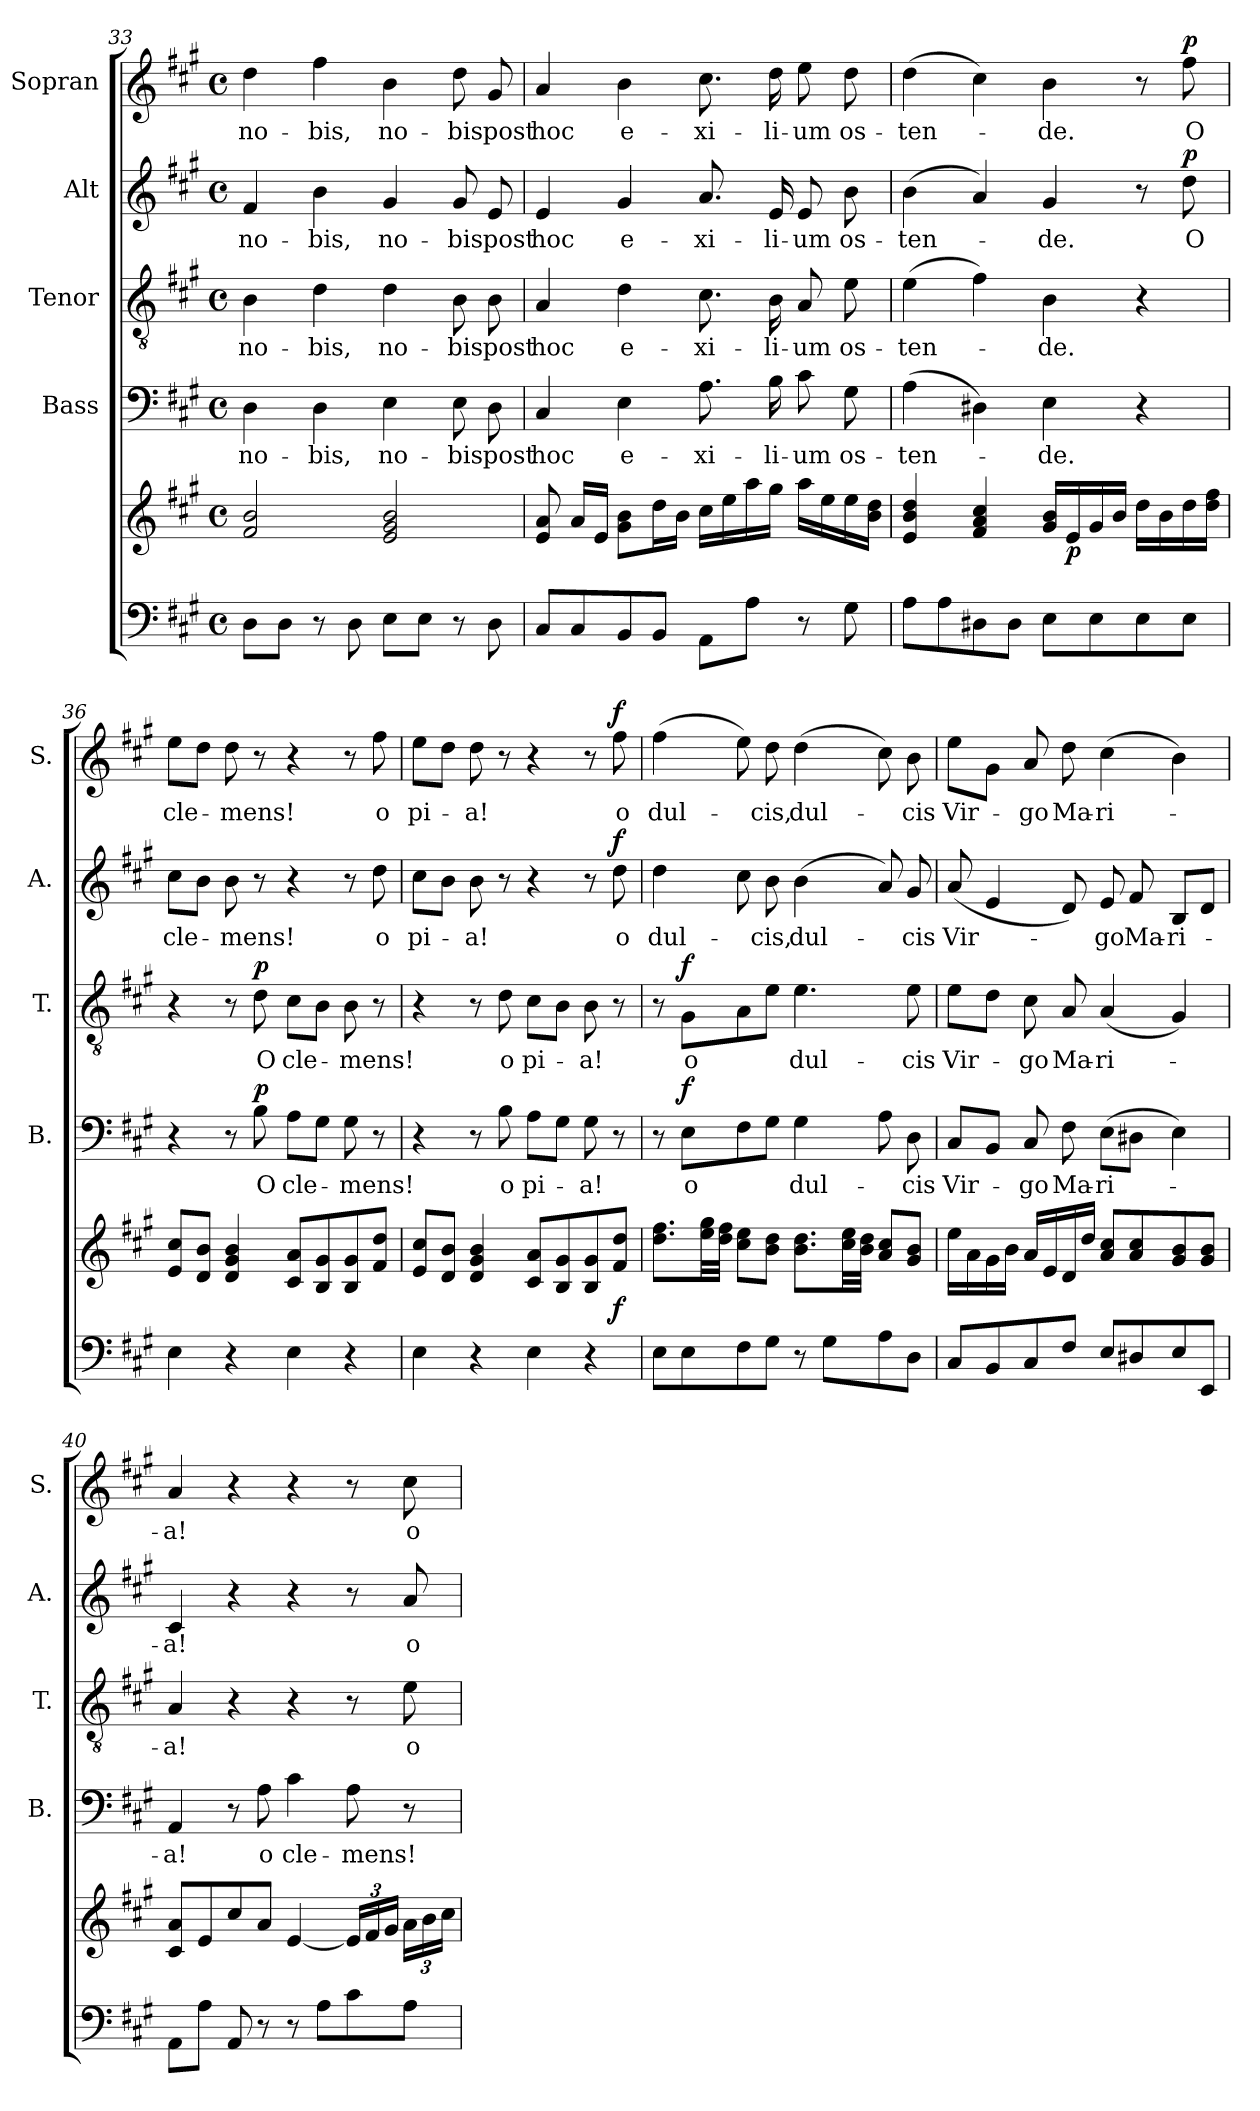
**kern	**kern	**dynam	**kern	**text	**dynam	**kern	**text	**dynam	**kern	**text	**dynam	**kern	**text	**dynam
*part5	*part5	*part5	*part4	*part4	*part4	*part3	*part3	*part3	*part2	*part2	*part2	*part1	*part1	*part1
*staff6	*staff5	*staff5/6	*staff4	*staff4	*staff4	*staff3	*staff3	*staff3	*staff2	*staff2	*staff2	*staff1	*staff1	*staff1
*	*	*	*I"Bass	*	*	*I"Tenor	*	*	*I"Alt	*	*	*I"Sopran	*	*
*	*	*	*I'B.	*	*	*I'T.	*	*	*I'A.	*	*	*I'S.	*	*
*clefF4	*clefG2	*	*clefF4	*	*	*clefGv2	*	*	*clefG2	*	*	*clefG2	*	*
*k[f#c#g#]	*k[f#c#g#]	*	*k[f#c#g#]	*	*	*k[f#c#g#]	*	*	*k[f#c#g#]	*	*	*k[f#c#g#]	*	*
*A:	*A:	*	*A:	*	*	*A:	*	*	*A:	*	*	*A:	*	*
*M4/4	*M4/4	*	*M4/4	*	*	*M4/4	*	*	*M4/4	*	*	*M4/4	*	*
*met(c)	*met(c)	*	*met(c)	*	*	*met(c)	*	*	*met(c)	*	*	*met(c)	*	*
=33	=33	=33	=33	=33	=33	=33	=33	=33	=33	=33	=33	=33	=33	=33
!	!	!	!	!LO:LY:b	!	!	!LO:LY:b	!	!	!LO:LY:b	!	!	!LO:LY:b	!
8D\L	2f#/ 2b/	.	4D\	no-	.	4B\	no-	.	4f#/	no-	.	4dd\	no-	.
8D\J	.	.	.	.	.	.	.	.	.	.	.	.	.	.
!	!	!	!	!LO:LY:b	!	!	!LO:LY:b	!	!	!LO:LY:b	!	!	!LO:LY:b	!
8r	.	.	4D\	-bis,	.	4d\	-bis,	.	4b\	-bis,	.	4ff#\	-bis,	.
8D\	.	.	.	.	.	.	.	.	.	.	.	.	.	.
!	!	!	!	!LO:LY:b	!	!	!LO:LY:b	!	!	!LO:LY:b	!	!	!LO:LY:b	!
8E\L	2e/ 2g#/ 2b/	.	4E\	no-	.	4d\	no-	.	4g#/	no-	.	4b\	no-	.
8E\J	.	.	.	.	.	.	.	.	.	.	.	.	.	.
!	!	!	!	!LO:LY:b	!	!	!LO:LY:b	!	!	!LO:LY:b	!	!	!LO:LY:b	!
8r	.	.	8E\	-bis	.	8B\	-bis	.	8g#/	-bis	.	8dd\	-bis	.
!	!	!	!	!LO:LY:b	!	!	!LO:LY:b	!	!	!LO:LY:b	!	!	!LO:LY:b	!
8D\	.	.	8D\	post	.	8B\	post	.	8e/	post	.	8g#/	post	.
=34	=34	=34	=34	=34	=34	=34	=34	=34	=34	=34	=34	=34	=34	=34
!	!	!	!	!LO:LY:b	!	!	!LO:LY:b	!	!	!LO:LY:b	!	!	!LO:LY:b	!
8C#/L	8e/ 8a/	.	4C#/	hoc	.	4A/	hoc	.	4e/	hoc	.	4a/	hoc	.
8C#/	16a/LL	.	.	.	.	.	.	.	.	.	.	.	.	.
.	16e/JJ	.	.	.	.	.	.	.	.	.	.	.	.	.
!	!	!	!	!LO:LY:b	!	!	!LO:LY:b	!	!	!LO:LY:b	!	!	!LO:LY:b	!
8BB/	8g#\ 8b\L	.	4E\	e-	.	4d\	e-	.	4g#/	e-	.	4b\	e-	.
8BB/J	16dd\L	.	.	.	.	.	.	.	.	.	.	.	.	.
.	16b\JJ	.	.	.	.	.	.	.	.	.	.	.	.	.
!	!	!	!	!LO:LY:b	!	!	!LO:LY:b	!	!	!LO:LY:b	!	!	!LO:LY:b	!
8AA\L	16cc#\LL	.	8.A\	-xi-	.	8.c#\	-xi-	.	8.a/	-xi-	.	8.cc#\	-xi-	.
.	16ee\	.	.	.	.	.	.	.	.	.	.	.	.	.
8A\J	16aa\	.	.	.	.	.	.	.	.	.	.	.	.	.
!	!	!	!	!LO:LY:b	!	!	!LO:LY:b	!	!	!LO:LY:b	!	!	!LO:LY:b	!
.	16gg#\JJ	.	16B\	-li-	.	16B\	-li-	.	16e/	-li-	.	16dd\	-li-	.
!	!	!	!	!LO:LY:b	!	!	!LO:LY:b	!	!	!LO:LY:b	!	!	!LO:LY:b	!
8r	16aa\LL	.	8c#\	-um	.	8A/	-um	.	8e/	-um	.	8ee\	-um	.
.	16ee\	.	.	.	.	.	.	.	.	.	.	.	.	.
!	!	!	!	!LO:LY:b	!	!	!LO:LY:b	!	!	!LO:LY:b	!	!	!LO:LY:b	!
8G#\	16ee\	.	8G#\	os-	.	8e\	os-	.	8b\	os-	.	8dd\	os-	.
.	16b\ 16dd\JJ	.	.	.	.	.	.	.	.	.	.	.	.	.
!!LO:PB:g=z
=35	=35	=35	=35	=35	=35	=35	=35	=35	=35	=35	=35	=35	=35	=35
!	!	!	!	!LO:LY:b	!	!	!LO:LY:b	!	!	!LO:LY:b	!	!	!LO:LY:b	!
8A\L	4e/ 4b/ 4dd/	.	(>4A\	-ten-	.	(>4e\	-ten-	.	(>4b\	-ten-	.	(>4dd\	-ten-	.
8A\	.	.	.	.	.	.	.	.	.	.	.	.	.	.
8D#X\	4f#/ 4a/ 4cc#/	.	4D#X\)	.	.	4f#\)	.	.	4a/)	.	.	4cc#\)	.	.
8D#\J	.	.	.	.	.	.	.	.	.	.	.	.	.	.
!	!	!	!	!LO:LY:b	!	!	!LO:LY:b	!	!	!LO:LY:b	!	!	!LO:LY:b	!
8E\L	16g#/ 16b/LL	.	4E\	-de.	.	4B\	-de.	.	4g#/	-de.	.	4b\	-de.	.
!	!	!LO:DY:b	!	!	!	!	!	!	!	!	!	!	!	!
.	16e/	p	.	.	.	.	.	.	.	.	.	.	.	.
8E\	16g#/	.	.	.	.	.	.	.	.	.	.	.	.	.
.	16b/JJ	.	.	.	.	.	.	.	.	.	.	.	.	.
8E\	16dd\LL	.	4r	.	.	4r	.	.	8r	.	.	8r	.	.
.	16b\	.	.	.	.	.	.	.	.	.	.	.	.	.
!	!	!	!	!	!	!	!	!	!	!LO:LY:b	!LO:DY:a	!	!LO:LY:b	!LO:DY:a
8E\J	16dd\	.	.	.	.	.	.	.	8dd\	O	p	8ff#\	O	p
.	16dd\ 16ff#\JJ	.	.	.	.	.	.	.	.	.	.	.	.	.
=36	=36	=36	=36	=36	=36	=36	=36	=36	=36	=36	=36	=36	=36	=36
!	!	!	!	!	!	!	!	!	!	!LO:LY:b	!	!	!LO:LY:b	!
4E\	8e/ 8cc#/L	.	4r	.	.	4r	.	.	8cc#\L	cle-	.	8ee\L	cle-	.
.	8d/ 8b/J	.	.	.	.	.	.	.	8b\J	.	.	8dd\J	.	.
!	!	!	!	!	!	!	!	!	!	!LO:LY:b	!	!	!LO:LY:b	!
4r	4d/ 4g#/ 4b/	.	8r	.	.	8r	.	.	8b\	-mens!	.	8dd\	-mens!	.
!	!	!	!	!LO:LY:b	!LO:DY:a	!	!LO:LY:b	!LO:DY:a	!	!	!	!	!	!
.	.	.	8B\	O	p	8d\	O	p	8r	.	.	8r	.	.
!	!	!	!	!LO:LY:b	!	!	!LO:LY:b	!	!	!	!	!	!	!
4E\	8c#/ 8a/L	.	8A\L	cle-	.	8c#\L	cle-	.	4r	.	.	4r	.	.
.	8B/ 8g#/	.	8G#\J	.	.	8B\J	.	.	.	.	.	.	.	.
!	!	!	!	!LO:LY:b	!	!	!LO:LY:b	!	!	!	!	!	!	!
4r	8B/ 8g#/	.	8G#\	-mens!	.	8B\	-mens!	.	8r	.	.	8r	.	.
!	!	!	!	!	!	!	!	!	!	!LO:LY:b	!	!	!LO:LY:b	!
.	8f#/ 8dd/J	.	8r	.	.	8r	.	.	8dd\	o	.	8ff#\	o	.
=37	=37	=37	=37	=37	=37	=37	=37	=37	=37	=37	=37	=37	=37	=37
!	!	!	!	!	!	!	!	!	!	!LO:LY:b	!	!	!LO:LY:b	!
4E\	8e/ 8cc#/L	.	4r	.	.	4r	.	.	8cc#\L	pi-	.	8ee\L	pi-	.
.	8d/ 8b/J	.	.	.	.	.	.	.	8b\J	.	.	8dd\J	.	.
!	!	!	!	!	!	!	!	!	!	!LO:LY:b	!	!	!LO:LY:b	!
4r	4d/ 4g#/ 4b/	.	8r	.	.	8r	.	.	8b\	-a!	.	8dd\	-a!	.
!	!	!	!	!LO:LY:b	!	!	!LO:LY:b	!	!	!	!	!	!	!
.	.	.	8B\	o	.	8d\	o	.	8r	.	.	8r	.	.
!	!	!	!	!LO:LY:b	!	!	!LO:LY:b	!	!	!	!	!	!	!
4E\	8c#/ 8a/L	.	8A\L	pi-	.	8c#\L	pi-	.	4r	.	.	4r	.	.
.	8B/ 8g#/	.	8G#\J	.	.	8B\J	.	.	.	.	.	.	.	.
!	!	!	!	!LO:LY:b	!	!	!LO:LY:b	!	!	!	!	!	!	!
4r	8B/ 8g#/	.	8G#\	-a!	.	8B\	-a!	.	8r	.	.	8r	.	.
!	!	!LO:DY:b	!	!	!	!	!	!	!	!LO:LY:b	!LO:DY:a	!	!LO:LY:b	!LO:DY:a
.	8f#/ 8dd/J	f	8r	.	.	8r	.	.	8dd\	o	f	8ff#\	o	f
!!LO:LB:g=z
=38	=38	=38	=38	=38	=38	=38	=38	=38	=38	=38	=38	=38	=38	=38
!	!	!	!	!	!	!	!	!	!	!LO:LY:b	!	!	!LO:LY:b	!
8E\L	8.dd\ 8.ff#\L	.	8r	.	.	8r	.	.	4dd\	dul-	.	(>4ff#\	dul-	.
!	!	!	!	!LO:LY:b	!LO:DY:a	!	!LO:LY:b	!LO:DY:a	!	!	!	!	!	!
8E\	.	.	8E\L	o	f	8G#\L	o	f	.	.	.	.	.	.
.	32ee\ 32gg#\LL	.	.	.	.	.	.	.	.	.	.	.	.	.
.	32dd\ 32ff#\JJJ	.	.	.	.	.	.	.	.	.	.	.	.	.
8F#\	8cc#\ 8ee\L	.	8F#\	.	.	8A\	.	.	8cc#\	.	.	8ee\)	.	.
!	!	!	!	!	!	!	!	!	!	!LO:LY:b	!	!	!LO:LY:b	!
8G#\J	8b\ 8dd\J	.	8G#\J	.	.	8e\J	.	.	8b\	-cis,	.	8dd\	-cis,	.
!	!	!	!	!LO:LY:b	!	!	!LO:LY:b	!	!	!LO:LY:b	!	!	!LO:LY:b	!
8r	8.b\ 8.dd\L	.	4G#\	dul-	.	4.e\	dul-	.	(>4b\	dul-	.	(>4dd\	dul-	.
8G#\L	.	.	.	.	.	.	.	.	.	.	.	.	.	.
.	32cc#\ 32ee\LL	.	.	.	.	.	.	.	.	.	.	.	.	.
.	32b\ 32dd\JJJ	.	.	.	.	.	.	.	.	.	.	.	.	.
8A\	8a/ 8cc#/L	.	8A\	.	.	.	.	.	8a/)	.	.	8cc#\)	.	.
!	!	!	!	!LO:LY:b	!	!	!LO:LY:b	!	!	!LO:LY:b	!	!	!LO:LY:b	!
8D\J	8g#/ 8b/J	.	8D\	-cis	.	8e\	-cis	.	8g#/	-cis	.	8b\	-cis	.
=39	=39	=39	=39	=39	=39	=39	=39	=39	=39	=39	=39	=39	=39	=39
!	!	!	!	!LO:LY:b	!	!	!LO:LY:b	!	!	!LO:LY:b	!	!	!LO:LY:b	!
8C#/L	16ee\LL	.	8C#/L	Vir-	.	8e\L	Vir-	.	(<8a/	Vir-	.	8ee\L	Vir-	.
.	16a\	.	.	.	.	.	.	.	.	.	.	.	.	.
8BB/	16g#\	.	8BB/J	.	.	8d\J	.	.	4e/	.	.	8g#\J	.	.
.	16b\JJ	.	.	.	.	.	.	.	.	.	.	.	.	.
!	!	!	!	!LO:LY:b	!	!	!LO:LY:b	!	!	!	!	!	!LO:LY:b	!
8C#/	16a/LL	.	8C#/	-go	.	8c#\	-go	.	.	.	.	8a/	-go	.
.	16e/	.	.	.	.	.	.	.	.	.	.	.	.	.
!	!	!	!	!LO:LY:b	!	!	!LO:LY:b	!	!	!	!	!	!LO:LY:b	!
8F#/J	16d/	.	8F#\	Ma-	.	8A/	Ma-	.	8d/)	.	.	8dd\	Ma-	.
.	16dd/JJ	.	.	.	.	.	.	.	.	.	.	.	.	.
!	!	!	!	!LO:LY:b	!	!	!LO:LY:b	!	!	!LO:LY:b	!	!	!LO:LY:b	!
8E/L	8a/ 8cc#/L	.	(>8E\L	-ri-	.	(<4A/	-ri-	.	8e/	-go	.	(>4cc#\	-ri-	.
!	!	!	!	!	!	!	!	!	!	!LO:LY:b	!	!	!	!
8D#X/	8a/ 8cc#/	.	8D#X\J	.	.	.	.	.	8f#/	Ma-	.	.	.	.
!	!	!	!	!	!	!	!	!	!	!LO:LY:b	!	!	!	!
8E/	8g#/ 8b/	.	4E\)	.	.	4G#/)	.	.	8B/L	-ri-	.	4b\)	.	.
8EE/J	8g#/ 8b/J	.	.	.	.	.	.	.	8d/J	.	.	.	.	.
=40	=40	=40	=40	=40	=40	=40	=40	=40	=40	=40	=40	=40	=40	=40
!	!	!	!	!LO:LY:b	!	!	!LO:LY:b	!	!	!LO:LY:b	!	!	!LO:LY:b	!
8AA\L	8c#/ 8a/L	.	4AA/	-a!	.	4A/	-a!	.	4c#/	-a!	.	4a/	-a!	.
8A\J	8e/	.	.	.	.	.	.	.	.	.	.	.	.	.
8AA/	8cc#/	.	8r	.	.	4r	.	.	4r	.	.	4r	.	.
!	!	!	!	!LO:LY:b	!	!	!	!	!	!	!	!	!	!
8r	8a/J	.	8A\	o	.	.	.	.	.	.	.	.	.	.
!	!	!	!	!LO:LY:b	!	!	!	!	!	!	!	!	!	!
8r	[4e/	.	4c#\	cle-	.	4r	.	.	4r	.	.	4r	.	.
8A\L	.	.	.	.	.	.	.	.	.	.	.	.	.	.
!	!	!	!	!LO:LY:b	!	!	!	!	!	!	!	!	!	!
8c#\	24e/LL]	.	8A\	-mens!	.	8r	.	.	8r	.	.	8r	.	.
.	24f#/	.	.	.	.	.	.	.	.	.	.	.	.	.
.	24g#/JJ	.	.	.	.	.	.	.	.	.	.	.	.	.
!	!	!	!	!	!	!	!LO:LY:b	!	!	!LO:LY:b	!	!	!LO:LY:b	!
8A\J	24a\LL	.	8r	.	.	8e\	o	.	8a/	o	.	8cc#\	o	.
.	24b\	.	.	.	.	.	.	.	.	.	.	.	.	.
.	24cc#\JJ	.	.	.	.	.	.	.	.	.	.	.	.	.
=	=	=	=	=	=	=	=	=	=	=	=	=	=	=
*-	*-	*-	*-	*-	*-	*-	*-	*-	*-	*-	*-	*-	*-	*-
